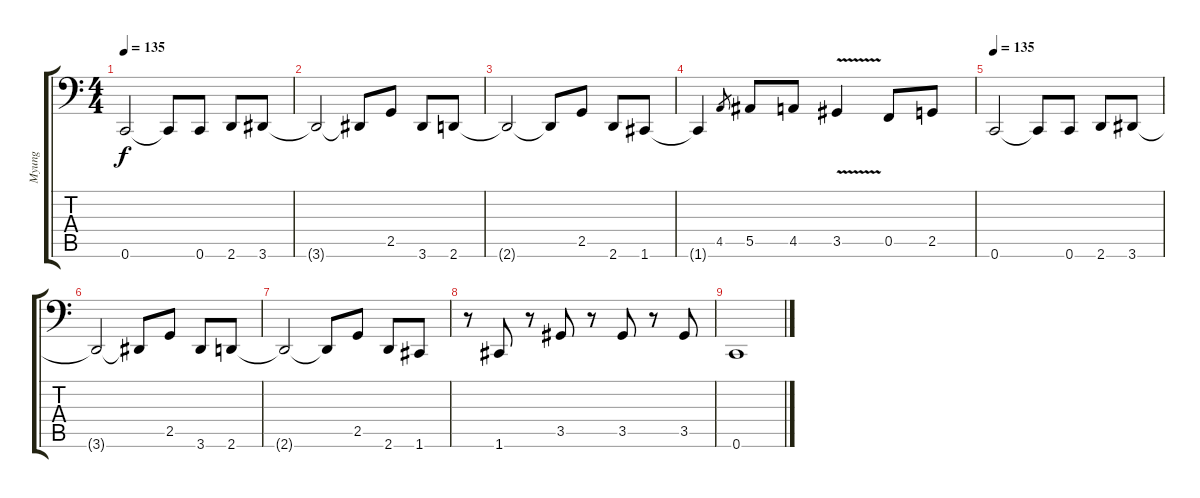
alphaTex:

\track ("Myung" "Myung") {instrument electricbasspick}
\staff {score tabs}
\tuning (C3 G2 Eb2 Bb1 F1 C1) {hide}
\ts (4 4)
\tempo 135
\clef f4
\ks c
0.6.2{dy f} 0.6{t}.8 0.6.8 2.6.8 3.6.8 |
3.6{t}.2 3.6{t}.8 2.5.8 3.6.8 2.6.8 |
2.6{t}.2 2.6{t}.8 2.5.8 2.6.8 1.6.8 |
1.6{t}.4 4.5.8{gr} 5.5.8 4.5.8 3.5{v}.4 0.5.8 2.5.8 |
\tempo 135
0.6.2 0.6{t}.8 0.6.8 2.6.8 3.6.8 |
3.6{t}.2 3.6{t}.8 2.5.8 3.6.8 2.6.8 |
2.6{t}.2 2.6{t}.8 2.5.8 2.6.8 1.6.8 |
r.8 1.6.8 r.8 3.5.8 r.8 3.5.8 r.8 3.5.8 |
0.6.1
